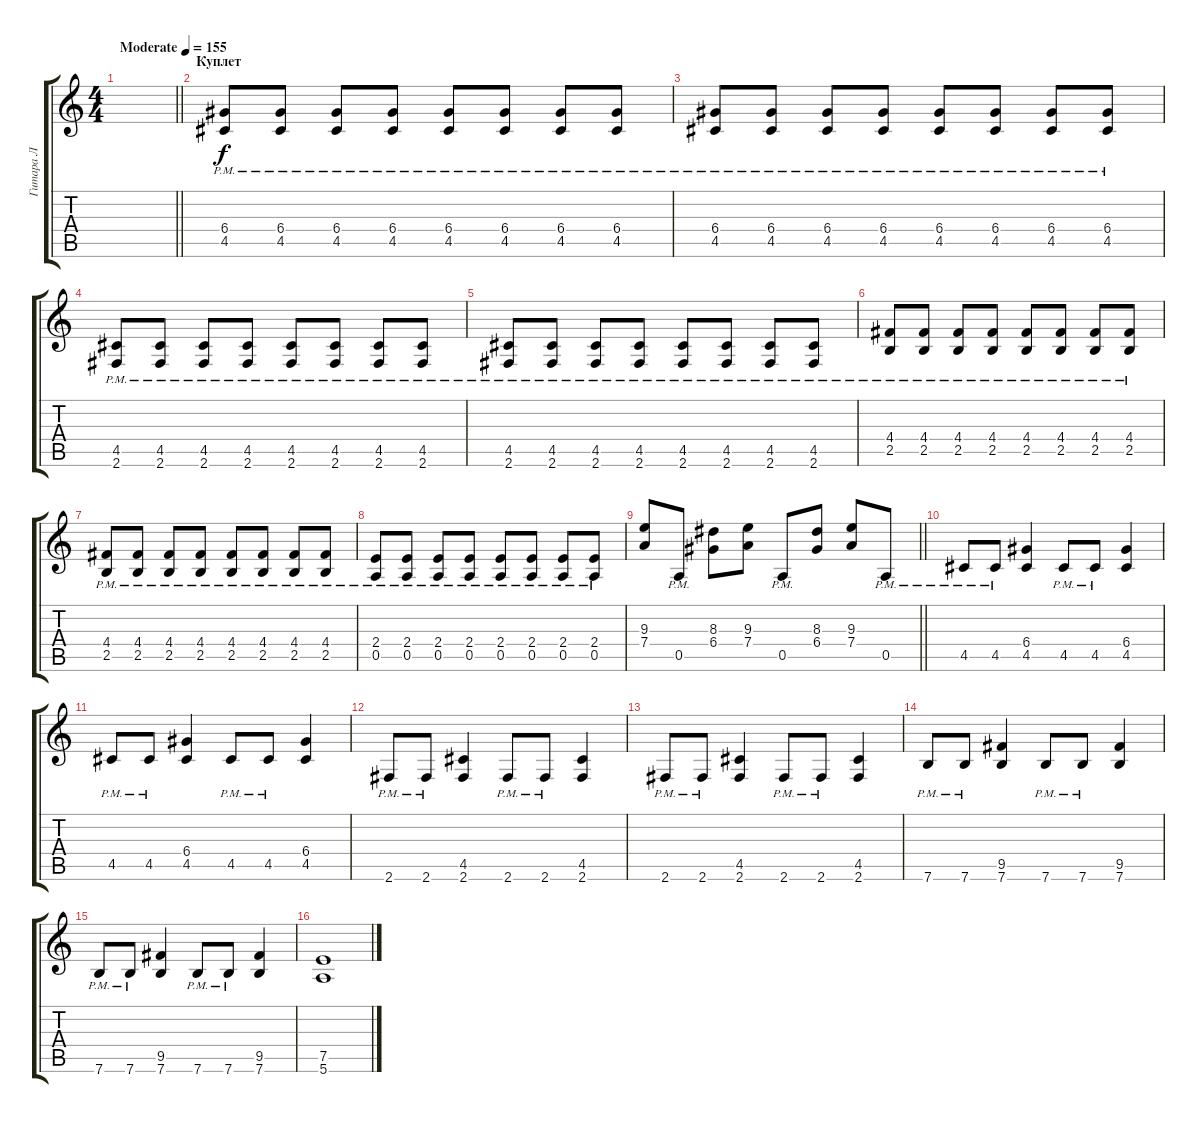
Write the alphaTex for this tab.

\track ("Гитара Л" "Гитара Л") {instrument overdrivenguitar}
\staff {score tabs}
\tuning (E4 B3 G3 D3 A2 E2) {hide}
\ts (4 4)
\tempo (155 "Moderate")
\clef g2
\barLineRight lightlight
\ks c
|
\section ("" "Куплет")
(6.4{pm} 4.5{pm}).8 (6.4{pm} 4.5{pm}).8 (6.4{pm} 4.5{pm}).8 (6.4{pm} 4.5{pm}).8 (6.4{pm} 4.5{pm}).8 (6.4{pm} 4.5{pm}).8 (6.4{pm} 4.5{pm}).8 (6.4{pm} 4.5{pm}).8 |
(6.4{pm} 4.5{pm}).8 (6.4{pm} 4.5{pm}).8 (6.4{pm} 4.5{pm}).8 (6.4{pm} 4.5{pm}).8 (6.4{pm} 4.5{pm}).8 (6.4{pm} 4.5{pm}).8 (6.4{pm} 4.5{pm}).8 (6.4{pm} 4.5{pm}).8 |
(4.5{pm} 2.6{pm}).8 (4.5{pm} 2.6{pm}).8 (4.5{pm} 2.6{pm}).8 (4.5{pm} 2.6{pm}).8 (4.5{pm} 2.6{pm}).8 (4.5{pm} 2.6{pm}).8 (4.5{pm} 2.6{pm}).8 (4.5{pm} 2.6{pm}).8 |
(4.5{pm} 2.6{pm}).8 (4.5{pm} 2.6{pm}).8 (4.5{pm} 2.6{pm}).8 (4.5{pm} 2.6{pm}).8 (4.5{pm} 2.6{pm}).8 (4.5{pm} 2.6{pm}).8 (4.5{pm} 2.6{pm}).8 (4.5{pm} 2.6{pm}).8 |
(4.4{pm} 2.5{pm}).8 (4.4{pm} 2.5{pm}).8 (4.4{pm} 2.5{pm}).8 (4.4{pm} 2.5{pm}).8 (4.4{pm} 2.5{pm}).8 (4.4{pm} 2.5{pm}).8 (4.4{pm} 2.5{pm}).8 (4.4{pm} 2.5{pm}).8 |
(4.4{pm} 2.5{pm}).8 (4.4{pm} 2.5{pm}).8 (4.4{pm} 2.5{pm}).8 (4.4{pm} 2.5{pm}).8 (4.4{pm} 2.5{pm}).8 (4.4{pm} 2.5{pm}).8 (4.4{pm} 2.5{pm}).8 (4.4{pm} 2.5{pm}).8 |
(2.4{pm} 0.5{pm}).8 (2.4{pm} 0.5{pm}).8 (2.4{pm} 0.5{pm}).8 (2.4{pm} 0.5{pm}).8 (2.4{pm} 0.5{pm}).8 (2.4{pm} 0.5{pm}).8 (2.4{pm} 0.5{pm}).8 (2.4{pm} 0.5{pm}).8 |
\barLineRight lightlight
(9.3 7.4).8 0.5{pm}.8 (8.3 6.4).8 (9.3 7.4).8 0.5{pm}.8 (8.3 6.4).8 (9.3 7.4).8 0.5{pm}.8 |
\section ("" " ")
4.5{pm}.8 4.5{pm}.8 (6.4 4.5).4 4.5{pm}.8 4.5{pm}.8 (6.4 4.5).4 |
4.5{pm}.8 4.5{pm}.8 (6.4 4.5).4 4.5{pm}.8 4.5{pm}.8 (6.4 4.5).4 |
2.6{pm}.8 2.6{pm}.8 (4.5 2.6).4 2.6{pm}.8 2.6{pm}.8 (4.5 2.6).4 |
2.6{pm}.8 2.6{pm}.8 (4.5 2.6).4 2.6{pm}.8 2.6{pm}.8 (4.5 2.6).4 |
7.6{pm}.8 7.6{pm}.8 (9.5 7.6).4 7.6{pm}.8 7.6{pm}.8 (9.5 7.6).4 |
7.6{pm}.8 7.6{pm}.8 (9.5 7.6).4 7.6{pm}.8 7.6{pm}.8 (9.5 7.6).4 |
(7.5 5.6).1
